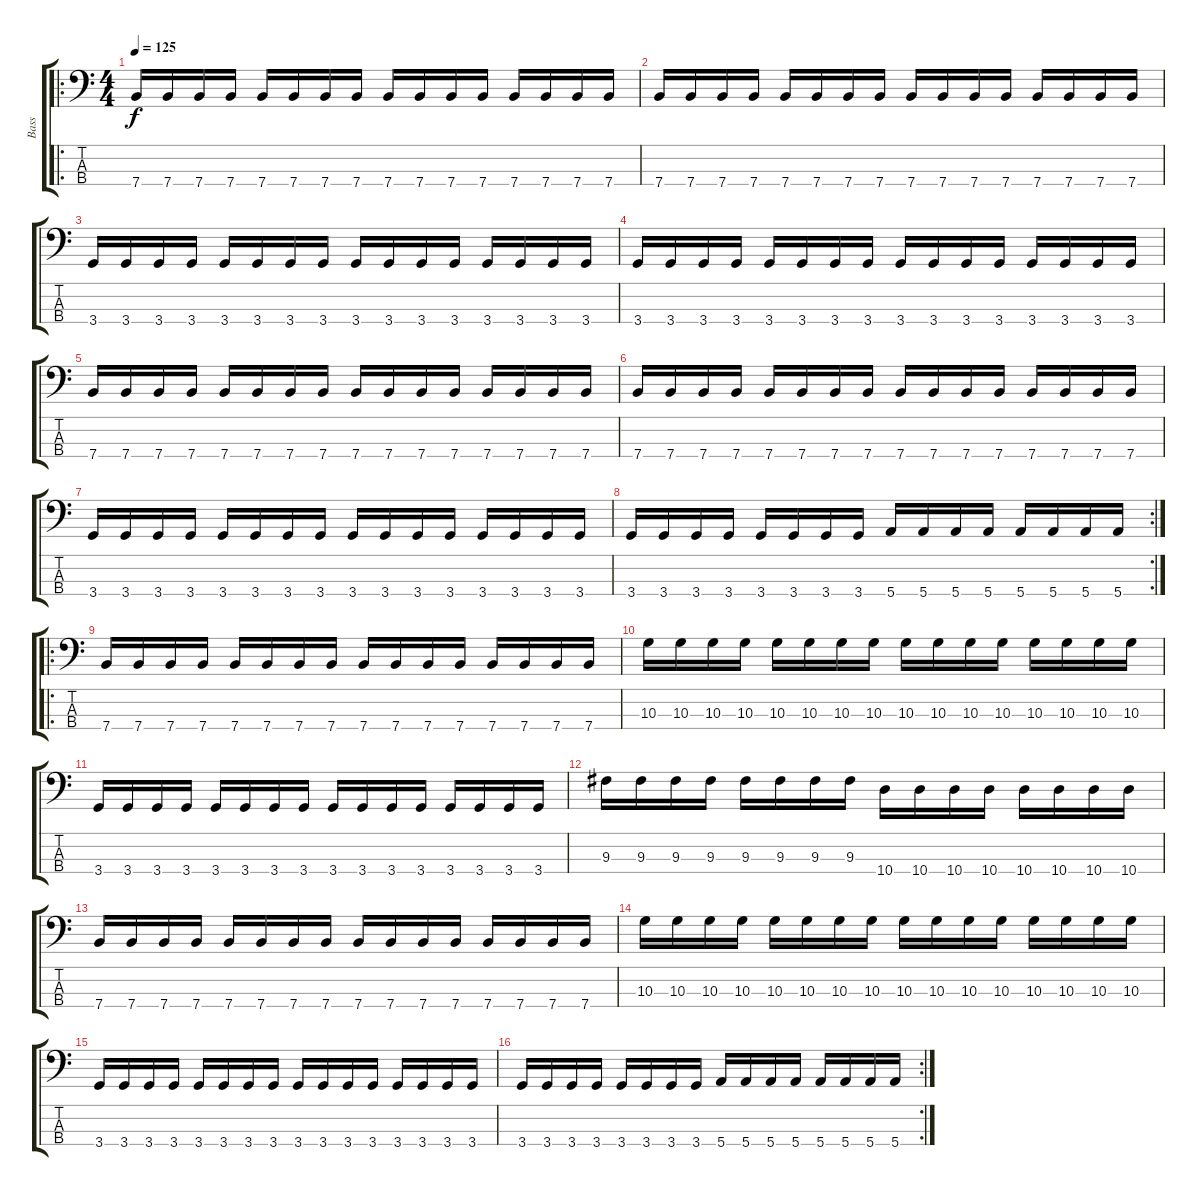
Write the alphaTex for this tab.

\track ("Bass" "Bass") {instrument electricbasspick}
\staff {score tabs}
\tuning (G2 D2 A1 E1) {hide}
\ro
\ts (4 4)
\tempo 125
\clef f4
\ks c
7.4.16{dy f} 7.4.16 7.4.16 7.4.16 7.4.16 7.4.16 7.4.16 7.4.16 7.4.16 7.4.16 7.4.16 7.4.16 7.4.16 7.4.16 7.4.16 7.4.16 |
7.4.16 7.4.16 7.4.16 7.4.16 7.4.16 7.4.16 7.4.16 7.4.16 7.4.16 7.4.16 7.4.16 7.4.16 7.4.16 7.4.16 7.4.16 7.4.16 |
3.4.16 3.4.16 3.4.16 3.4.16 3.4.16 3.4.16 3.4.16 3.4.16 3.4.16 3.4.16 3.4.16 3.4.16 3.4.16 3.4.16 3.4.16 3.4.16 |
3.4.16 3.4.16 3.4.16 3.4.16 3.4.16 3.4.16 3.4.16 3.4.16 3.4.16 3.4.16 3.4.16 3.4.16 3.4.16 3.4.16 3.4.16 3.4.16 |
7.4.16 7.4.16 7.4.16 7.4.16 7.4.16 7.4.16 7.4.16 7.4.16 7.4.16 7.4.16 7.4.16 7.4.16 7.4.16 7.4.16 7.4.16 7.4.16 |
7.4.16 7.4.16 7.4.16 7.4.16 7.4.16 7.4.16 7.4.16 7.4.16 7.4.16 7.4.16 7.4.16 7.4.16 7.4.16 7.4.16 7.4.16 7.4.16 |
3.4.16 3.4.16 3.4.16 3.4.16 3.4.16 3.4.16 3.4.16 3.4.16 3.4.16 3.4.16 3.4.16 3.4.16 3.4.16 3.4.16 3.4.16 3.4.16 |
\rc 2
3.4.16 3.4.16 3.4.16 3.4.16 3.4.16 3.4.16 3.4.16 3.4.16 5.4.16 5.4.16 5.4.16 5.4.16 5.4.16 5.4.16 5.4.16 5.4.16 |
\ro
7.4.16 7.4.16 7.4.16 7.4.16 7.4.16 7.4.16 7.4.16 7.4.16 7.4.16 7.4.16 7.4.16 7.4.16 7.4.16 7.4.16 7.4.16 7.4.16 |
10.3.16 10.3.16 10.3.16 10.3.16 10.3.16 10.3.16 10.3.16 10.3.16 10.3.16 10.3.16 10.3.16 10.3.16 10.3.16 10.3.16 10.3.16 10.3.16 |
3.4.16 3.4.16 3.4.16 3.4.16 3.4.16 3.4.16 3.4.16 3.4.16 3.4.16 3.4.16 3.4.16 3.4.16 3.4.16 3.4.16 3.4.16 3.4.16 |
9.3.16 9.3.16 9.3.16 9.3.16 9.3.16 9.3.16 9.3.16 9.3.16 10.4.16 10.4.16 10.4.16 10.4.16 10.4.16 10.4.16 10.4.16 10.4.16 |
7.4.16 7.4.16 7.4.16 7.4.16 7.4.16 7.4.16 7.4.16 7.4.16 7.4.16 7.4.16 7.4.16 7.4.16 7.4.16 7.4.16 7.4.16 7.4.16 |
10.3.16 10.3.16 10.3.16 10.3.16 10.3.16 10.3.16 10.3.16 10.3.16 10.3.16 10.3.16 10.3.16 10.3.16 10.3.16 10.3.16 10.3.16 10.3.16 |
3.4.16 3.4.16 3.4.16 3.4.16 3.4.16 3.4.16 3.4.16 3.4.16 3.4.16 3.4.16 3.4.16 3.4.16 3.4.16 3.4.16 3.4.16 3.4.16 |
\rc 2
3.4.16 3.4.16 3.4.16 3.4.16 3.4.16 3.4.16 3.4.16 3.4.16 5.4.16 5.4.16 5.4.16 5.4.16 5.4.16 5.4.16 5.4.16 5.4.16
